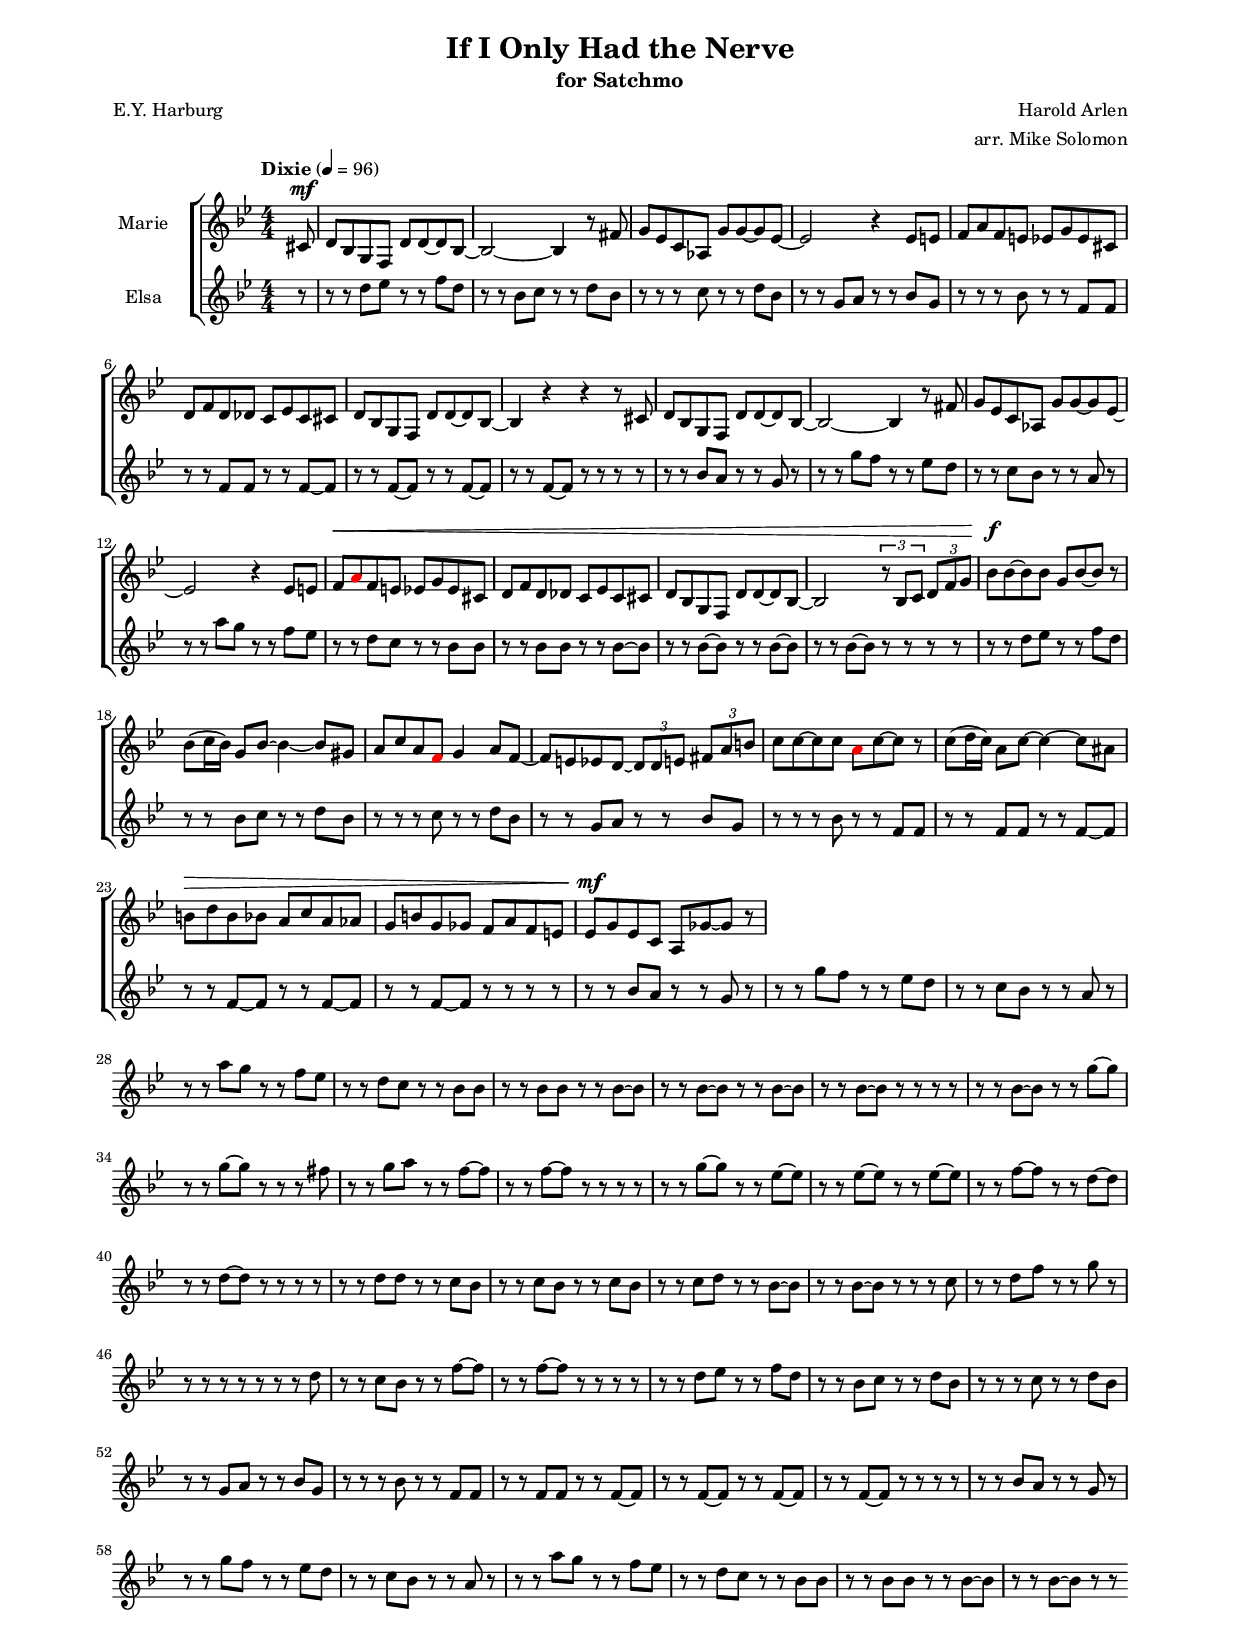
\version "2.19.0"
\include "defs-devel.ly"

marD = \markup \null
elsD = \markup \null
mikD = \markup \null
rynZ = \markup \null
desD = \markup \null

#(set-global-staff-size 15.87)
autoBeamInstruction = \autoBeamOn

solo = \markup \italic "solo"
psolo = \markup \italic "(solo)"
skat = \markup \italic "sit skat"
shoot = \markup \italic "SYT"

\header {
  title = "If I Only Had the Nerve"
  subtitle = "for Satchmo"
  %title = "Somewhere Over the Rainbow"
  composer = "Harold Arlen"
  poet = "E.Y. Harburg"
  arranger = "arr. Mike Solomon"
  %arranger = "arr. (anon)"
}
\paper {
  #(define fonts
    (set-global-fonts
    #:music "lilyjazz"
    #:brace "lilyjazz"
    #:roman "LilyJAZZText"
    #:sans "LilyJAZZChord"
    #:factor (/ staff-height pt 20)
  ))
  ragged-right = ##f
  left-margin = 0.75\in
  right-margin = 0.75\in
  top-margin = 0.5\in
  bottom-margin = 0.6\in
  ragged-last-bottom = ##f
  %max-systems-per-page = #2
  %oddHeaderMarkup = "FIRST FULL DRAFT 20.10.14 4:44"
  %evenHeaderMarkup = "FIRST FULL DRAFT 20.10.14 4:44"
}


#(ly:set-option 'point-and-click #f)

#(set-global-staff-size 15.87)

railroad =  {
  \once \override BreathingSign.text = \markup \musicglyph #"scripts.caesura.straight"
  \breathe
}
myred = \once \override NoteHead #'color = #red

php = \once \override Hairpin.stencil = #(parenthesize-callback ly:hairpin::print)

\paper {
  footnote-separator-markup = \markup { \column { " "\override #`(span-factor . 1/5) { \draw-hline } }}
  footnote-padding = 1\mm
  top-system-spacing = #'((basic-distance . 1) (minimum-distance . 0) (padding . 1) (stretchability . 40))
  bottom-system-spacing = #'((basic-distance . 1) (minimum-distance . 0) (padding . 1) (stretchability . 50))
  ragged-right = ##f
}

prefatoryMatter = {
  \key bes \major
  \autoBeamInstruction
  \time 4/4
}

scorePrefatoryMatter = {
  \prefatoryMatter
  \partial 8
}

midiPrefatoryMatter = {
  \prefatoryMatter
  \partial 8
}

theme = \relative c {
  cis8-\tag #'first \mf |
  d8 bes8 g8 f8 d'8 d8 ~ d8 bes8 ~ |
  bes2 ~ bes4 r8 fis'8 |
  g8 ees8 c8 aes8 g'8 g8 ~ g8 ees8 ~ |
  ees2 r4 ees8 e8 |
  f8-\tag #'second \< \tag #'second { \rred } a8 f8 e8 ees8 g8 ees8 cis8 |
  d8 f8 d8 des8 c8 ees8 c8 cis8 |
  d8 bes8 g8 f8 d'8 d8 ~ d8 bes8 ~ |
  \tag #'first { bes4 }
  \tag #'second { bes2 }
}

marks = {
  \tempo "Dixie" 4=96
  \time 4/4
  \partial 8 s8
  \repeat unfold 25 { s1 }
}

soprano = \transpose c c {
  \transpose c c' \removeWithTag #'second \theme
  r4 r4 r8
  \transpose c c' \removeWithTag #'first \theme
  \relative c' {
    \times 2/3 { r8 bes c } \times 2/3 { d f g } |
    bes8\f bes8 ~ bes8 bes8 g8 bes8 ~ bes8 r8 |
    bes8 ( c16 bes ) g8 bes8 ~ bes4 ~ bes8 gis8 |
    a8 c8 a8 \rred f8 g4 a8 f8 ~ |
    f8 e8 ees8 d8 ~ \times 2/3 { d d e } \times 2/3 { fis a b } |
    c8 c8 ~ c8 c8 \rred a8 c8 ~ c8 r8 |
    c8 ( d16 c ) a8 c8 ~ c4 ~ c8 ais8 |
    b8\> d8 b8 bes8 a8 c8 a8 aes8 |
    g8 b8 g8 ges8 f8 a8 f8 e8 |
    ees8\mf g8 ees8 c8 a8 ges'8 ~ ges8 r8 |
  }
}

sopranoWords = \lyricmode {
}

test = {
  r8 r8 r8 d''8 ees''8 r8 r8 f''8 d''8 r8 r8 bes'8 c''8 r8 r8 d''8 bes'8 r8 r8 r8 c''8 r8 r8 d''8 bes'8 r8 r8 g'8 a'8 r8 r8 bes'8 g'8 r8 r8 r8 bes'8 r8 r8 f'8 f'8 r8 r8 f'8 f'8 r8 r8 f'8 ~ f'8 r8 r8 f'8 ~ f'8 r8 r8 f'8 ~ f'8 r8 r8 f'8 ~ f'8 r8 r8 r8 r8 r8 r8 bes'8 a'8 r8 r8 g'8 r8 r8 r8 g''8 f''8 r8 r8 ees''8 d''8 r8 r8 c''8 bes'8 r8 r8 a'8 r8 r8 r8 a''8 g''8 r8 r8 f''8 ees''8 r8 r8 d''8 c''8 r8 r8 bes'8 bes'8 r8 r8 bes'8 bes'8 r8 r8 bes'8 ~ bes'8 r8 r8 bes'8 ~ bes'8 r8 r8 bes'8 ~ bes'8 r8 r8 bes'8 ~ bes'8 r8 r8 r8 r8 r8 r8 d''8 ees''8 r8 r8 f''8 d''8 r8 r8 bes'8 c''8 r8 r8 d''8 bes'8 r8 r8 r8 c''8 r8 r8 d''8 bes'8 r8 r8 g'8 a'8 r8 r8 bes'8 g'8 r8 r8 r8 bes'8 r8 r8 f'8 f'8 r8 r8 f'8 f'8 r8 r8 f'8 ~ f'8 r8 r8 f'8 ~ f'8 r8 r8 f'8 ~ f'8 r8 r8 f'8 ~ f'8 r8 r8 r8 r8 r8 r8 bes'8 a'8 r8 r8 g'8 r8 r8 r8 g''8 f''8 r8 r8 ees''8 d''8 r8 r8 c''8 bes'8 r8 r8 a'8 r8 r8 r8 a''8 g''8 r8 r8 f''8 ees''8 r8 r8 d''8 c''8 r8 r8 bes'8 bes'8 r8 r8 bes'8 bes'8 r8 r8 bes'8 ~ bes'8 r8 r8 bes'8 ~ bes'8 r8 r8 bes'8 ~ bes'8 r8 r8 bes'8 ~ bes'8 r8 r8 r8 r8 r8 r8 bes'8 ~ bes'8 r8 r8 g''8 ~ g''8 r8 r8 g''8 ~ g''8 r8 r8 r8 fis''8 r8 r8 g''8 a''8 r8 r8 f''8 ~ f''8 r8 r8 f''8 ~ f''8 r8 r8 r8 r8 r8 r8 g''8 ~ g''8 r8 r8 ees''8 ~ ees''8 r8 r8 ees''8 ~ ees''8 r8 r8 ees''8 ~ ees''8 r8 r8 f''8 ~ f''8 r8 r8 d''8 ~ d''8 r8 r8 d''8 ~ d''8 r8 r8 r8 r8 r8 r8 d''8 d''8 r8 r8 c''8 bes'8 r8 r8 c''8 bes'8 r8 r8 c''8 bes'8 r8 r8 c''8 d''8 r8 r8 bes'8 ~ bes'8 r8 r8 bes'8 ~ bes'8 r8 r8 r8 c''8 r8 r8 d''8 f''8 r8 r8 g''8 r8 r8 r8 r8 r8 r8 r8 r8 d''8 r8 r8 c''8 bes'8 r8 r8 f''8 ~ f''8 r8 r8 f''8 ~ f''8 r8 r8 r8 r8 r8 r8 d''8 ees''8 r8 r8 f''8 d''8 r8 r8 bes'8 c''8 r8 r8 d''8 bes'8 r8 r8 r8 c''8 r8 r8 d''8 bes'8 r8 r8 g'8 a'8 r8 r8 bes'8 g'8 r8 r8 r8 bes'8 r8 r8 f'8 f'8 r8 r8 f'8 f'8 r8 r8 f'8 ~ f'8 r8 r8 f'8 ~ f'8 r8 r8 f'8 ~ f'8 r8 r8 f'8 ~ f'8 r8 r8 r8 r8 r8 r8 bes'8 a'8 r8 r8 g'8 r8 r8 r8 g''8 f''8 r8 r8 ees''8 d''8 r8 r8 c''8 bes'8 r8 r8 a'8 r8 r8 r8 a''8 g''8 r8 r8 f''8 ees''8 r8 r8 d''8 c''8 r8 r8 bes'8 bes'8 r8 r8 bes'8 bes'8 r8 r8 bes'8 ~ bes'8 r8 r8 bes'8 ~ bes'8 r8 r8
}


\score {
  \new ChoirStaff <<
    \new Staff \with { instrumentName = #"Marie" %shortInstrumentName = #"M."
} <<
      \new Voice = "soprano" { << { \numericTimeSignature
	\scorePrefatoryMatter
        \soprano
      } {
	\scorePrefatoryMatter
        \marks
      } >> }
      \new Lyrics \lyricsto "soprano" {
        \sopranoWords
      }
    >>
    \new Staff \with { instrumentName = #"Elsa" %shortInstrumentName = #"E."
} <<
      \new Voice = "mezzo" { \numericTimeSignature
	\scorePrefatoryMatter
        \test
      }
    >>
  >>
  \layout {
    \context {
      \Voice
      \override TextScript #'layer = #6
      \override NoteHead #'layer = #7
      \override Glissando #'breakable = ##t
      \override TupletNumber #'breakable = ##t
      \override TupletBracket #'breakable = ##t
      \override DynamicLineSpanner.direction = #UP
      \remove "Forbid_line_break_engraver"
    }
    \context {
      \Staff
      %\consists "Metronome_mark_engraver"
      \override TimeSignature #'style = #'numbered
      \override StaffSymbol #'layer = #4
      \override TimeSignature #'layer = #3
      \override TimeSignature #'whiteout = ##t
    }
    \context {
      \Lyrics
      %\override LyricText #'whiteout = ##t
      \override LyricText #'layer = #6
    }
    \context {
      \Score
      %\remove "Metronome_mark_engraver"
      \override NonMusicalPaperColumn #'allow-loose-spacing = ##f
    }
  }
}
